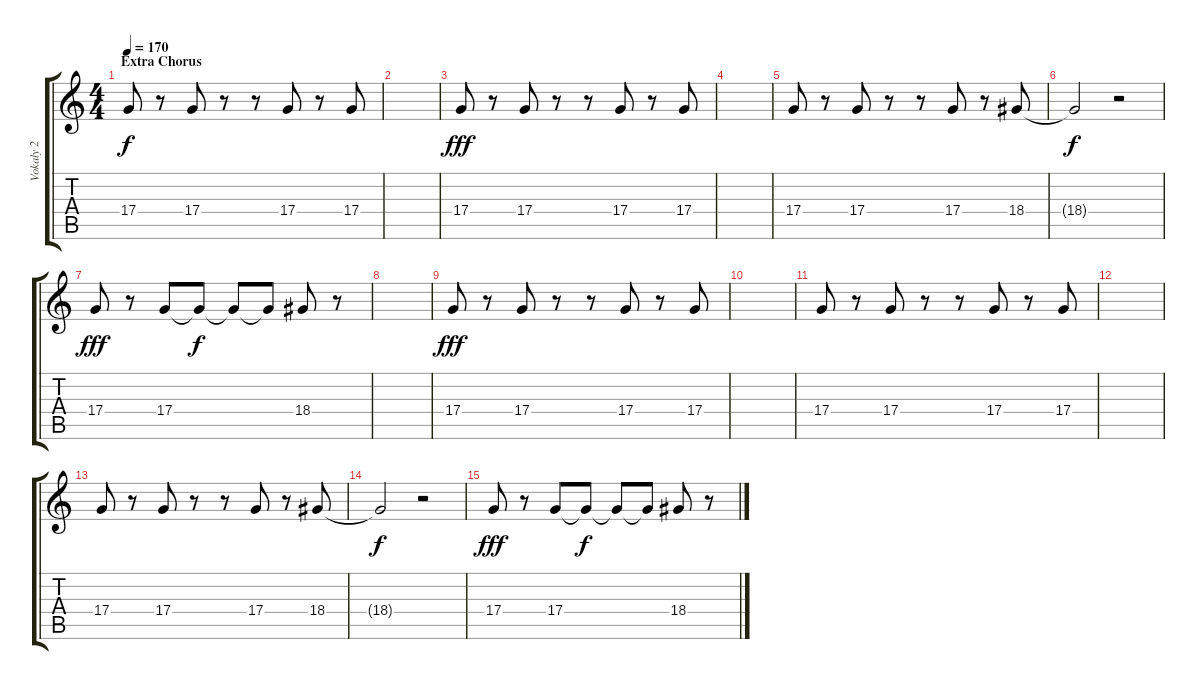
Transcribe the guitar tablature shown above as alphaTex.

\track ("Vokaly 2" "Vokaly 2") {instrument lead1square}
\staff {score tabs}
\tuning (E4 B3 G3 D3 A2 E2) {hide}
\ts (4 4)
\section ("" "Extra Chorus")
\tempo 170
\clef g2
\ks c
17.4.8{dy f volume 8} r.8 17.4.8 r.8 r.8 17.4.8 r.8 17.4.8 |
|
17.4.8{dy fff} r.8 17.4.8 r.8 r.8 17.4.8 r.8 17.4.8 |
|
17.4.8 r.8 17.4.8 r.8 r.8 17.4.8 r.8 18.4.8 |
18.4{t}.2{dy f} r.2 |
17.4.8{dy fff} r.8 17.4.8 17.4{t}.8{dy f} 17.4{t}.8 17.4{t}.8 18.4.8 r.8 |
|
17.4.8{dy fff} r.8 17.4.8 r.8 r.8 17.4.8 r.8 17.4.8 |
|
17.4.8 r.8 17.4.8 r.8 r.8 17.4.8 r.8 17.4.8 |
|
17.4.8 r.8 17.4.8 r.8 r.8 17.4.8 r.8 18.4.8 |
18.4{t}.2{dy f} r.2 |
17.4.8{dy fff} r.8 17.4.8 17.4{t}.8{dy f} 17.4{t}.8 17.4{t}.8 18.4.8 r.8
